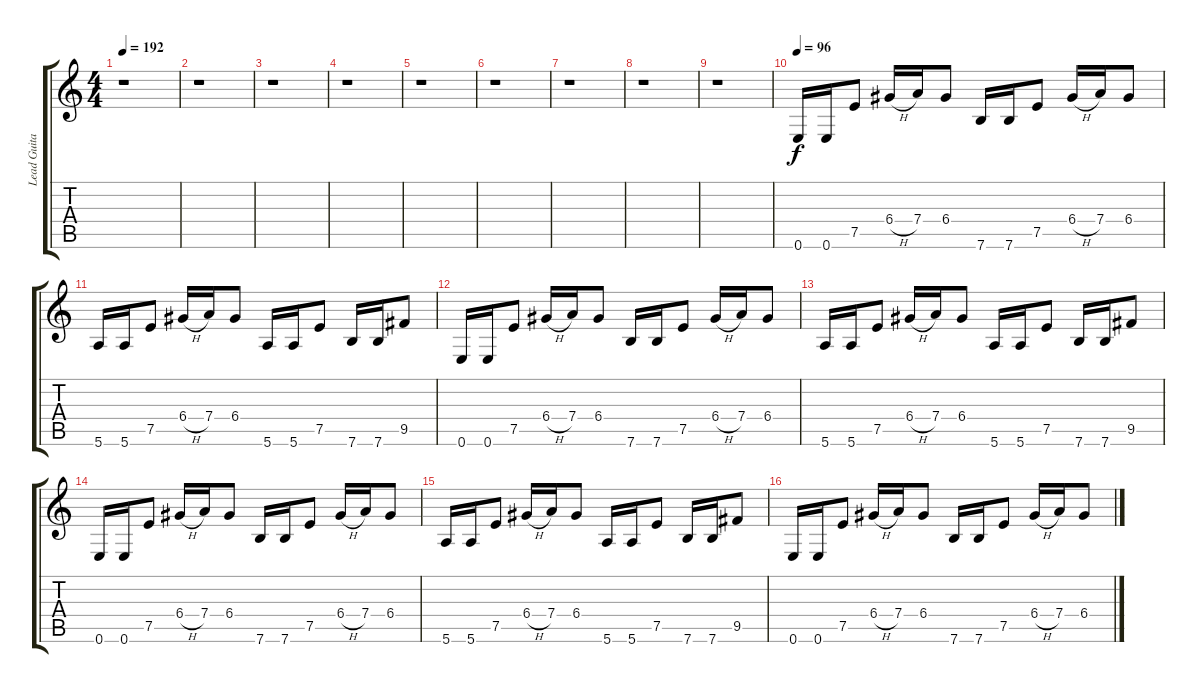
\track ("Lead Guitar 2  " "Lead Guita") {instrument overdrivenguitar}
\staff {score tabs}
\tuning (E4 B3 G3 D3 A2 E2) {hide}
\ts (4 4)
\tempo 192
\clef g2
\ks c
r.1{dy f} |
r.1 |
r.1 |
r.1 |
r.1 |
r.1 |
r.1 |
r.1 |
r.1 |
\tempo 96
0.6.16 0.6.16 7.5.8 6.4{h}.16 7.4.16 6.4.8 7.6.16 7.6.16 7.5.8 6.4{h}.16 7.4.16 6.4.8 |
5.6.16 5.6.16 7.5.8 6.4{h}.16 7.4.16 6.4.8 5.6.16 5.6.16 7.5.8 7.6.16 7.6.16 9.5.8 |
0.6.16 0.6.16 7.5.8 6.4{h}.16 7.4.16 6.4.8 7.6.16 7.6.16 7.5.8 6.4{h}.16 7.4.16 6.4.8 |
5.6.16 5.6.16 7.5.8 6.4{h}.16 7.4.16 6.4.8 5.6.16 5.6.16 7.5.8 7.6.16 7.6.16 9.5.8 |
0.6.16 0.6.16 7.5.8 6.4{h}.16 7.4.16 6.4.8 7.6.16 7.6.16 7.5.8 6.4{h}.16 7.4.16 6.4.8 |
5.6.16 5.6.16 7.5.8 6.4{h}.16 7.4.16 6.4.8 5.6.16 5.6.16 7.5.8 7.6.16 7.6.16 9.5.8 |
0.6.16 0.6.16 7.5.8 6.4{h}.16 7.4.16 6.4.8 7.6.16 7.6.16 7.5.8 6.4{h}.16 7.4.16 6.4.8
